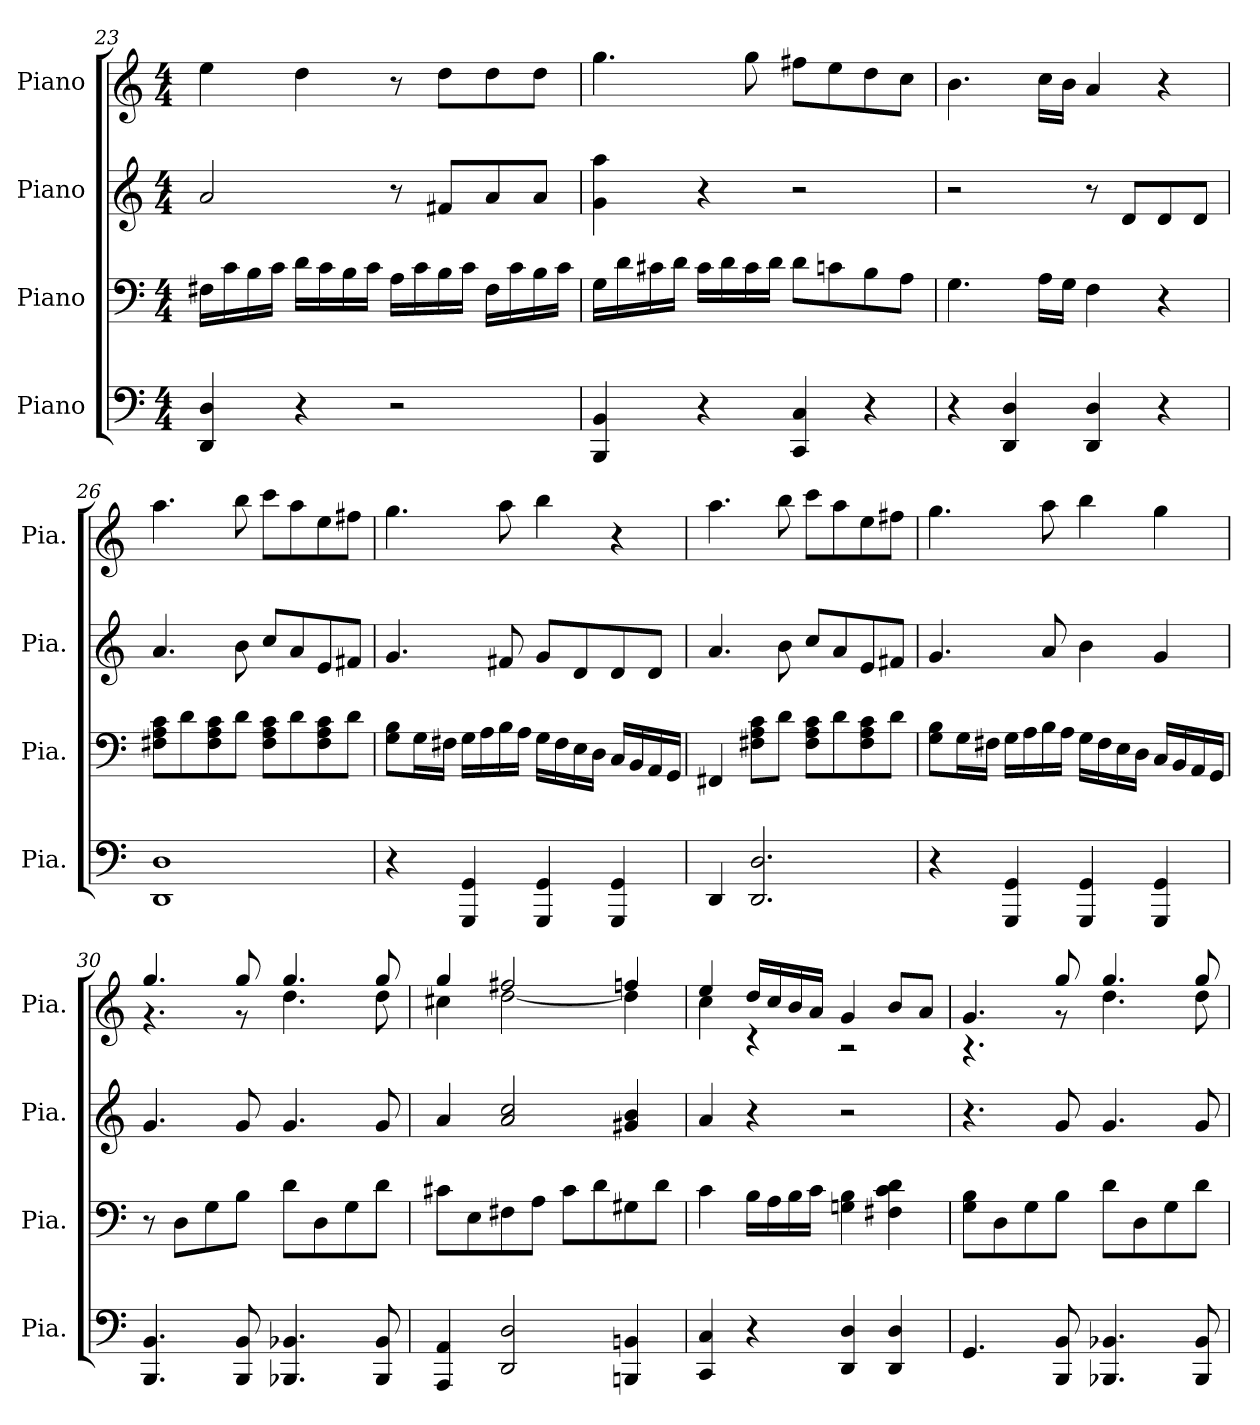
**kern	**kern	**kern	**kern
*part4	*part3	*part2	*part1
*staff4	*staff3	*staff2	*staff1
*I"Piano	*I"Piano	*I"Piano	*I"Piano
*I'Pia.	*I'Pia.	*I'Pia.	*I'Pia.
!!LO:PB:g=z
*clefF4	*clefF4	*clefG2	*clefG2
*k[]	*k[]	*k[]	*k[]
*M4/4	*M4/4	*M4/4	*M4/4
=23	=23	=23	=23
4DD/ 4D/	16F#X\LL	2a/	4ee\
.	16c\	.	.
.	16B\	.	.
.	16c\JJ	.	.
4r	16d\LL	.	4dd\
.	16c\	.	.
.	16B\	.	.
.	16c\JJ	.	.
2r	16A\LL	8r	8r
.	16c\	.	.
.	16B\	8f#X/L	8dd\L
.	16c\JJ	.	.
.	16F#\LL	8a/	8dd\
.	16c\	.	.
.	16B\	8a/J	8dd\J
.	16c\JJ	.	.
=24	=24	=24	=24
4BBB/ 4BB/	16G\LL	4g\ 4aa\	4.gg\
.	16d\	.	.
.	16c#X\	.	.
.	16d\JJ	.	.
4r	16c#\LL	4r	.
.	16d\	.	.
.	16c#\	.	8gg\
.	16d\JJ	.	.
4CC/ 4C/	8d\L	2r	8ff#X\L
.	8cn\	.	8ee\
4r	8B\	.	8dd\
.	8A\J	.	8cc\J
=25	=25	=25	=25
4r	4.G\	2r	4.b\
4DD/ 4D/	.	.	.
.	16A\LL	.	16cc\LL
.	16G\JJ	.	16b\JJ
4DD/ 4D/	4F\	8r	4a/
.	.	8d/L	.
4r	4r	8d/	4r
.	.	8d/J	.
!!LO:LB:g=z
=26	=26	=26	=26
1DD 1D	8F#X\ 8A\ 8c\L	4.a/	4.aa\
.	8d\	.	.
.	8F#\ 8A\ 8c\	.	.
.	8d\J	8b\	8bb\
.	8F#\ 8A\ 8c\L	8cc/L	8ccc\L
.	8d\	8a/	8aa\
.	8F#\ 8A\ 8c\	8e/	8ee\
.	8d\J	8f#X/J	8ff#X\J
=27	=27	=27	=27
4r	8G\ 8B\L	4.g/	4.gg\
.	16G\L	.	.
.	16F#X\JJ	.	.
4GGG/ 4GG/	16G\LL	.	.
.	16A\	.	.
.	16B\	8f#X/	8aa\
.	16A\JJ	.	.
4GGG/ 4GG/	16G\LL	8g/L	4bb\
.	16F#\	.	.
.	16E\	8d/	.
.	16D\JJ	.	.
4GGG/ 4GG/	16C/LL	8d/	4r
.	16BB/	.	.
.	16AA/	8d/J	.
.	16GG/JJ	.	.
=28	=28	=28	=28
4DD/	4FF#X/	4.a/	4.aa\
2.DD/ 2.D/	8F#X\ 8A\ 8c\L	.	.
.	8d\J	8b\	8bb\
.	8F#\ 8A\ 8c\L	8cc/L	8ccc\L
.	8d\	8a/	8aa\
.	8F#\ 8A\ 8c\	8e/	8ee\
.	8d\J	8f#X/J	8ff#X\J
!!LO:LB:g=z
=29	=29	=29	=29
4r	8G\ 8B\L	4.g/	4.gg\
.	16G\L	.	.
.	16F#X\JJ	.	.
4GGG/ 4GG/	16G\LL	.	.
.	16A\	.	.
.	16B\	8a/	8aa\
.	16A\JJ	.	.
4GGG/ 4GG/	16G\LL	4b\	4bb\
.	16F#\	.	.
.	16E\	.	.
.	16D\JJ	.	.
4GGG/ 4GG/	16C/LL	4g/	4gg\
.	16BB/	.	.
.	16AA/	.	.
.	16GG/JJ	.	.
=30	=30	=30	=30
*	*	*	*^
4.BBB/ 4.BB/	8r	4.g/	4.gg/	4.r
.	8D\L	.	.	.
.	8G\	.	.	.
8BBB/ 8BB/	8B\J	8g/	8gg/	8r
4.BBB-X/ 4.BB-X/	8d\L	4.g/	4.gg/	4.dd\
.	8D\	.	.	.
.	8G\	.	.	.
8BBB-/ 8BB-/	8d\J	8g/	8gg/	8dd\
=31	=31	=31	=31	=31
4AAA/ 4AA/	8c#X\L	4a/	4gg/	4cc#X\
.	8E\	.	.	.
2DD/ 2D/	8F#X\	2a/ 2cc/	2ff#X/	[2dd\
.	8A\J	.	.	.
.	8c#\L	.	.	.
.	8d\	.	.	.
4BBBn/ 4BBn/	8G#X\	4g#X/ 4b/	4ffn/	4dd\]
.	8d\J	.	.	.
!!LO:PB:g=z	!!
=32	=32	=32	=32	=32
4CC/ 4C/	4c\	4a/	4ee/	4cc\
4r	16B\LL	4r	16dd/LL	4r
.	16A\	.	16cc/	.
.	16B\	.	16b/	.
.	16c\JJ	.	16a/JJ	.
4DD/ 4D/	4Gn\ 4B\	2r	4g/	2r
4DD/ 4D/	4F#X\ 4c\ 4d\	.	8b/L	.
.	.	.	8a/J	.
=33	=33	=33	=33	=33
4.GG/	8G\ 8B\L	4.r	4.g/	4.r
.	8D\	.	.	.
.	8G\	.	.	.
8BBB/ 8BB/	8B\J	8g/	8gg/	8r
4.BBB-X/ 4.BB-X/	8d\L	4.g/	4.gg/	4.dd\
.	8D\	.	.	.
.	8G\	.	.	.
8BBB-/ 8BB-/	8d\J	8g/	8gg/	8dd\
*	*	*	*v	*v
=	=	=	=
*-	*-	*-	*-
